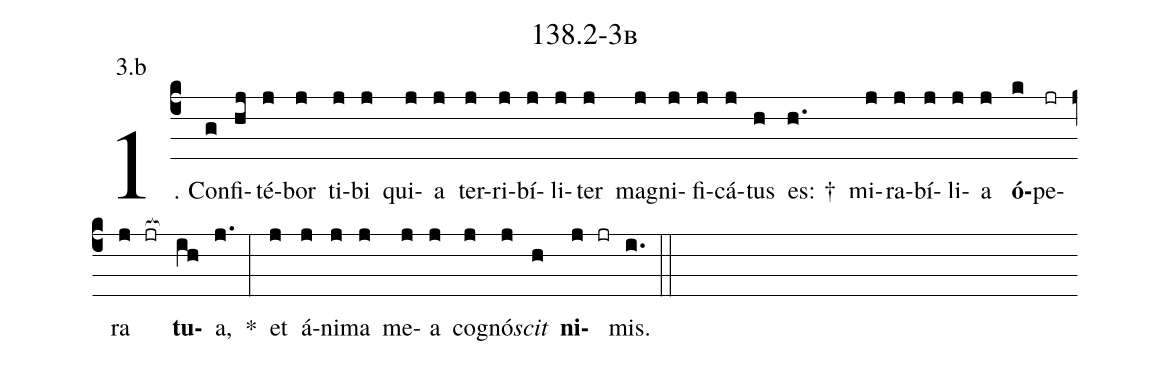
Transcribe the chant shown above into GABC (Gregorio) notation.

name: 138.2-3b;
annotation: 3.b;
%%
(c4)1. Con(g)fi(hj)té(j)bor(j) ti(j)bi(j) qui(j)a(j) ter(j)ri(j)bí(j)li(j)ter(j) ma(j)gni(j)fi(j)cá(j)tus(h) es: †(h.) mi(j)ra(j)bí(j)li(j)a(j) <b>ó</b>(k)pe(jr)ra(j jr[ocb:1{]) <b>tu</b>(ih[ocb:0}])a,(j.) *(:) et(j) á(j)ni(j)ma(j) me(j)a(j) co(j)gnó(j)<i>scit</i>(h) <b>ni</b>(j jr)mis.(i.) (::)
